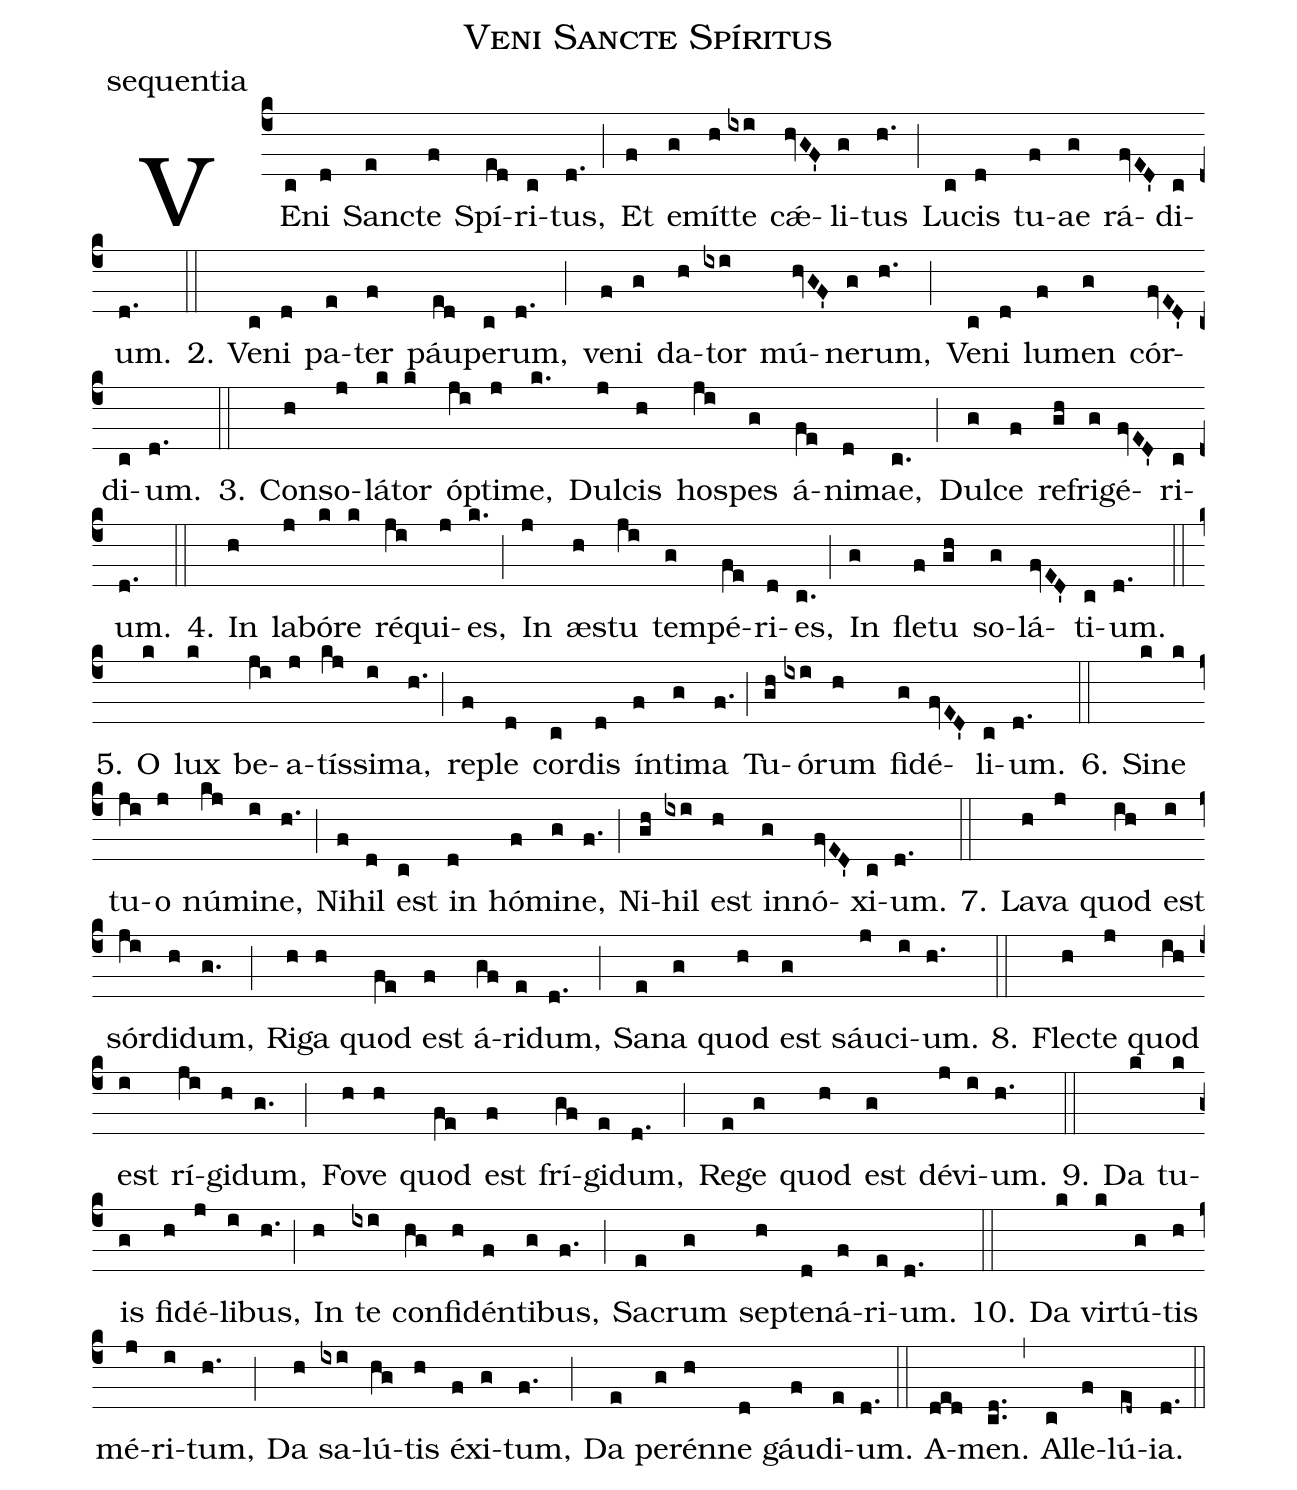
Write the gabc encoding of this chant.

name:Veni Sancte Spíritus;
office-part:sequentia;
%%
(c4) VE(c)ni(d) San(e)cte(f) Spí(ed)ri(c)tus,(d.) (;) Et(f) e(g)mít(h)te(ixi) c<sp>'ae</sp>(hvGF')li(g)tus(h.) (;) Lu(c)cis(d) tu(f)ae(g) rá(fvED')di(c)um.(d.) (::)

2. Ve(c)ni(d) pa(e)ter(f) páu(ed)pe(c)rum,(d.) (;) ve(f)ni(g) da(h)tor(ixi) mú(hvGF')ne(g)rum,(h.) (;) Ve(c)ni(d) lu(f)men(g) cór(fvED')di(c)um.(d.) (::)

3. Con(h)so(j)lá(k)tor(k) ó(ji)pti(j)me,(k.) Dul(j)cis(h) ho(ji)spes(g) á(fe)ni(d)mae,(c.) (;) Dul(g)ce(f) re(gh)fri(g)gé(fvED')ri(c)um.(d.) (::)

4. In(h) la(j)bó(k)re(k) ré(ji)qui(j)es,(k.) (;) In(j) æs(h)tu(ji) tem(g)pé(fe)ri(d)es,(c.) (;) In(g) fle(f)tu(gh) so(g)lá(fvED')ti(c)um.(d.) (::)

5. O(k) lux(k) be(ji)a(j)tís(kj)si(i)ma,(h.) (;) re(f)ple(d) cor(c)dis(d) ín(f)ti(g)ma(f.) (;) Tu(gh)ó(ixi)rum(h) fi(g)dé(fvED')li(c)um.(d.) (::)

6. Si(k)ne(k) tu(ji)o(j) nú(kj)mi(i)ne,(h.) (;) Ni(f)hil(d) est(c) in(d) hó(f)mi(g)ne,(f.) (;) Ni(gh)hil(ixi) est(h) in(g)nó(fvED')xi(c)um.(d.) (::)

7. La(h)va(j) quod(ih) est(i) sór(ji)di(h)dum,(g.) (;) Ri(h)ga(h) quod(fe) est(f) á(gf)ri(e)dum,(d.) (;) Sa(e)na(g) quod(h) est(g) sáu(j)ci(i)um.(h.) (::)

8. Fle(h)cte(j) quod(ih) est(i) rí(ji)gi(h)dum,(g.) (;) Fo(h)ve(h) quod(fe) est(f) frí(gf)gi(e)dum,(d.) (;) Re(e)ge(g) quod(h) est(g) dé(j)vi(i)um.(h.) (::)

9. Da(k) tu(k)is(g) fi(h)dé(j)li(i)bus,(h.) (;) In(h) te(ixi) con(hg)fi(h)dén(f)ti(g)bus,(f.) (;) Sa(e)crum(g) sep(h)te(d)ná(f)ri(e)um.(d.) (::)

10. Da(k) vir(k)tú(g)tis(h) mé(j)ri(i)tum,(h.) (;) Da(h) sa(ixi)lú(hg)tis(h) éx(f)i(g)tum,(f.) (;) Da(e) per(g)én(h)ne(d) gáu(f)di(e)um.(d.) (::)

A(ded)men.(cd..) (,) Al(c)le(f)lú(ed~)ia.(d.) (::)
